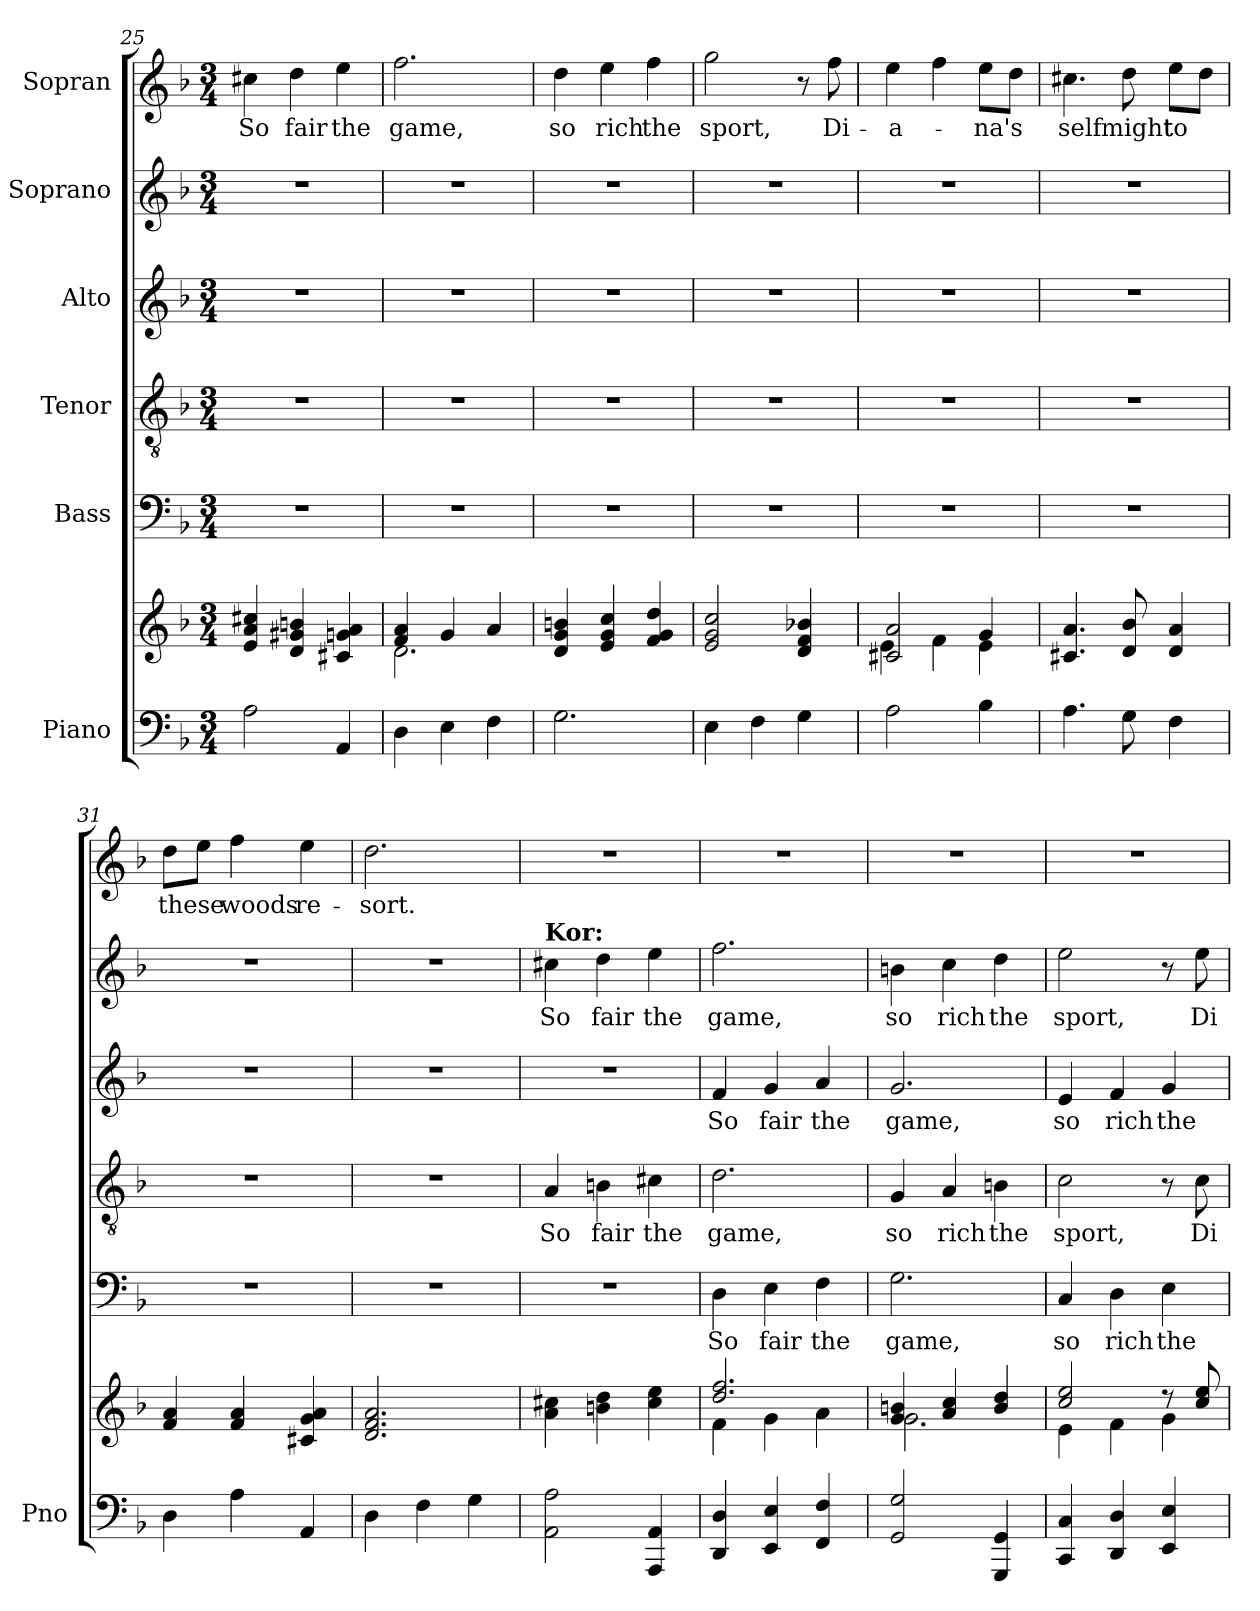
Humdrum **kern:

**kern	**kern	**kern	**text	**kern	**text	**kern	**text	**kern	**text	**kern	**text
*part6	*part6	*part5	*part5	*part4	*part4	*part3	*part3	*part2	*part2	*part1	*part1
*staff7	*staff6	*staff5	*staff5	*staff4	*staff4	*staff3	*staff3	*staff2	*staff2	*staff1	*staff1
*I"Piano	*	*I"Bass	*	*I"Tenor	*	*I"Alto	*	*I"Soprano	*	*I"Sopran	*
*I'Pno	*	*	*	*	*	*	*	*	*	*	*
*clefF4	*clefG2	*clefF4	*	*clefGv2	*	*clefG2	*	*clefG2	*	*clefG2	*
*k[b-]	*k[b-]	*k[b-]	*	*k[b-]	*	*k[b-]	*	*k[b-]	*	*k[b-]	*
*M3/4	*M3/4	*M3/4	*	*M3/4	*	*M3/4	*	*M3/4	*	*M3/4	*
=25	=25	=25	=25	=25	=25	=25	=25	=25	=25	=25	=25
!	!	!	!	!	!	!	!	!	!	!	!LO:LY:b
2A\	4e/ 4a/ 4cc#X/	2.r	.	2.r	.	2.r	.	2.r	.	4cc#X\	So
!	!	!	!	!	!	!	!	!	!	!	!LO:LY:b
.	4d/ 4g#X/ 4bn/	.	.	.	.	.	.	.	.	4dd\	fair
!	!	!	!	!	!	!	!	!	!	!	!LO:LY:b
4AA/	4c#X/ 4gn/ 4a/	.	.	.	.	.	.	.	.	4ee\	the
=26	=26	=26	=26	=26	=26	=26	=26	=26	=26	=26	=26
*	*^	*	*	*	*	*	*	*	*	*	*
!	!	!	!	!	!	!	!	!	!	!	!	!LO:LY:b
4D\	4f/ 4a/	2.d\	2.r	.	2.r	.	2.r	.	2.r	.	2.ff\	game,
4E\	4g/	.	.	.	.	.	.	.	.	.	.	.
4F\	4a/	.	.	.	.	.	.	.	.	.	.	.
*	*v	*v	*	*	*	*	*	*	*	*	*	*
=27	=27	=27	=27	=27	=27	=27	=27	=27	=27	=27	=27
!	!	!	!	!	!	!	!	!	!	!	!LO:LY:b
2.G\	4d/ 4g/ 4bn/	2.r	.	2.r	.	2.r	.	2.r	.	4dd\	so
!	!	!	!	!	!	!	!	!	!	!	!LO:LY:b
.	4e/ 4g/ 4cc/	.	.	.	.	.	.	.	.	4ee\	rich
!	!	!	!	!	!	!	!	!	!	!	!LO:LY:b
.	4f/ 4g/ 4dd/	.	.	.	.	.	.	.	.	4ff\	the
=28	=28	=28	=28	=28	=28	=28	=28	=28	=28	=28	=28
!	!	!	!	!	!	!	!	!	!	!	!LO:LY:b
4E\	2e/ 2g/ 2cc/	2.r	.	2.r	.	2.r	.	2.r	.	2gg\	sport,
4F\	.	.	.	.	.	.	.	.	.	.	.
4G\	4d/ 4f/ 4b-X/	.	.	.	.	.	.	.	.	8r	.
!	!	!	!	!	!	!	!	!	!	!	!LO:LY:b
.	.	.	.	.	.	.	.	.	.	8ff\	Di-
=29	=29	=29	=29	=29	=29	=29	=29	=29	=29	=29	=29
*	*^	*	*	*	*	*	*	*	*	*	*
!	!	!	!	!	!	!	!	!	!	!	!	!LO:LY:b
2A\	2c#X/ 2a/	4e\	2.r	.	2.r	.	2.r	.	2.r	.	4ee\	-a-
.	.	4f\	.	.	.	.	.	.	.	.	4ff\	.
!	!	!	!	!	!	!	!	!	!	!	!	!LO:LY:b
4B-\	4g/	4e\	.	.	.	.	.	.	.	.	8ee\L	-na's
.	.	.	.	.	.	.	.	.	.	.	8dd\J	.
*	*v	*v	*	*	*	*	*	*	*	*	*	*
=30	=30	=30	=30	=30	=30	=30	=30	=30	=30	=30	=30
!	!	!	!	!	!	!	!	!	!	!	!LO:LY:b
4.A\	4.c#X/ 4.a/	2.r	.	2.r	.	2.r	.	2.r	.	4.cc#X\	self
!	!	!	!	!	!	!	!	!	!	!	!LO:LY:b
8G\	8d/ 8b-/	.	.	.	.	.	.	.	.	8dd\	might
!	!	!	!	!	!	!	!	!	!	!	!LO:LY:b
4F\	4d/ 4a/	.	.	.	.	.	.	.	.	8ee\L	to
.	.	.	.	.	.	.	.	.	.	8dd\J	.
=31	=31	=31	=31	=31	=31	=31	=31	=31	=31	=31	=31
!	!	!	!	!	!	!	!	!	!	!	!LO:LY:b
4D\	4f/ 4a/	2.r	.	2.r	.	2.r	.	2.r	.	8dd\L	these
.	.	.	.	.	.	.	.	.	.	8ee\J	.
!	!	!	!	!	!	!	!	!	!	!	!LO:LY:b
4A\	4f/ 4a/	.	.	.	.	.	.	.	.	4ff\	woods
!	!	!	!	!	!	!	!	!	!	!	!LO:LY:b
4AA/	4c#X/ 4g/ 4a/	.	.	.	.	.	.	.	.	4ee\	re-
=32	=32	=32	=32	=32	=32	=32	=32	=32	=32	=32	=32
!	!	!	!	!	!	!	!	!	!	!	!LO:LY:b
4D\	2.d/ 2.f/ 2.a/	2.r	.	2.r	.	2.r	.	2.r	.	2.dd\	-sort.
4F\	.	.	.	.	.	.	.	.	.	.	.
4G\	.	.	.	.	.	.	.	.	.	.	.
!!LO:LB:g=z
=33	=33	=33	=33	=33	=33	=33	=33	=33	=33	=33	=33
!	!	!	!	!	!	!	!	!LO:TX:a:B:t=Kor&colon;	!	!	!
!	!	!	!	!	!LO:LY:b	!	!	!	!LO:LY:b	!	!
2AA\ 2A\	4a\ 4cc#X\	2.r	.	4A/	So	2.r	.	4cc#X\	So	2.r	.
!	!	!	!	!	!LO:LY:b	!	!	!	!LO:LY:b	!	!
.	4bn\ 4dd\	.	.	4Bn\	fair	.	.	4dd\	fair	.	.
!	!	!	!	!	!LO:LY:b	!	!	!	!LO:LY:b	!	!
4AAA/ 4AA/	4cc#\ 4ee\	.	.	4c#X\	the	.	.	4ee\	the	.	.
=34	=34	=34	=34	=34	=34	=34	=34	=34	=34	=34	=34
*	*^	*	*	*	*	*	*	*	*	*	*
!	!	!	!	!LO:LY:b	!	!LO:LY:b	!	!LO:LY:b	!	!LO:LY:b	!	!
4DD/ 4D/	2.dd/ 2.ff/	4f\	4D\	So	2.d\	game,	4f/	So	2.ff\	game,	2.r	.
!	!	!	!	!LO:LY:b	!	!	!	!LO:LY:b	!	!	!	!
4EE/ 4E/	.	4g\	4E\	fair	.	.	4g/	fair	.	.	.	.
!	!	!	!	!LO:LY:b	!	!	!	!LO:LY:b	!	!	!	!
4FF/ 4F/	.	4a\	4F\	the	.	.	4a/	the	.	.	.	.
=35	=35	=35	=35	=35	=35	=35	=35	=35	=35	=35	=35	=35
!	!	!	!	!LO:LY:b	!	!LO:LY:b	!	!LO:LY:b	!	!LO:LY:b	!	!
2GG/ 2G/	4g/ 4bn/	2.g\	2.G\	game,	4G/	so	2.g/	game,	4bn\	so	2.r	.
!	!	!	!	!	!	!LO:LY:b	!	!	!	!LO:LY:b	!	!
.	4a/ 4cc/	.	.	.	4A/	rich	.	.	4cc\	rich	.	.
!	!	!	!	!	!	!LO:LY:b	!	!	!	!LO:LY:b	!	!
4GGG/ 4GG/	4b/ 4dd/	.	.	.	4Bn\	the	.	.	4dd\	the	.	.
=36	=36	=36	=36	=36	=36	=36	=36	=36	=36	=36	=36	=36
!	!	!	!	!LO:LY:b	!	!LO:LY:b	!	!LO:LY:b	!	!LO:LY:b	!	!
4CC/ 4C/	2cc/ 2ee/	4e\	4C/	so	2c\	sport,	4e/	so	2ee\	sport,	2.r	.
!	!	!	!	!LO:LY:b	!	!	!	!LO:LY:b	!	!	!	!
4DD/ 4D/	.	4f\	4D\	rich	.	.	4f/	rich	.	.	.	.
!	!	!	!	!LO:LY:b	!	!	!	!LO:LY:b	!	!	!	!
4EE/ 4E/	8r	4g\	4E\	the	8r	.	4g/	the	8r	.	.	.
!	!	!	!	!	!	!LO:LY:b	!	!	!	!LO:LY:b	!	!
.	8cc/ 8ee/	.	.	.	8c\	Di-	.	.	8ee\	Di-	.	.
*	*v	*v	*	*	*	*	*	*	*	*	*	*
=	=	=	=	=	=	=	=	=	=	=	=
*-	*-	*-	*-	*-	*-	*-	*-	*-	*-	*-	*-
